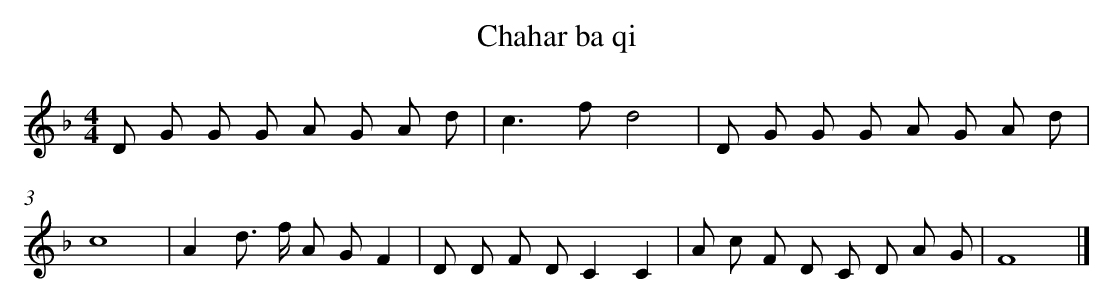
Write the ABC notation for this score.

X:1
T: Chahar ba qi
L: 1/8
M: 4/4
K: F
D G G G A G A d [I:setbarnb 1]|
c2>f2d4 |
D G G G A G A d |
c8 |
A2d> f A GF2 |
D D F DC2C2 |
A c F D C D A G |
F8 |]
